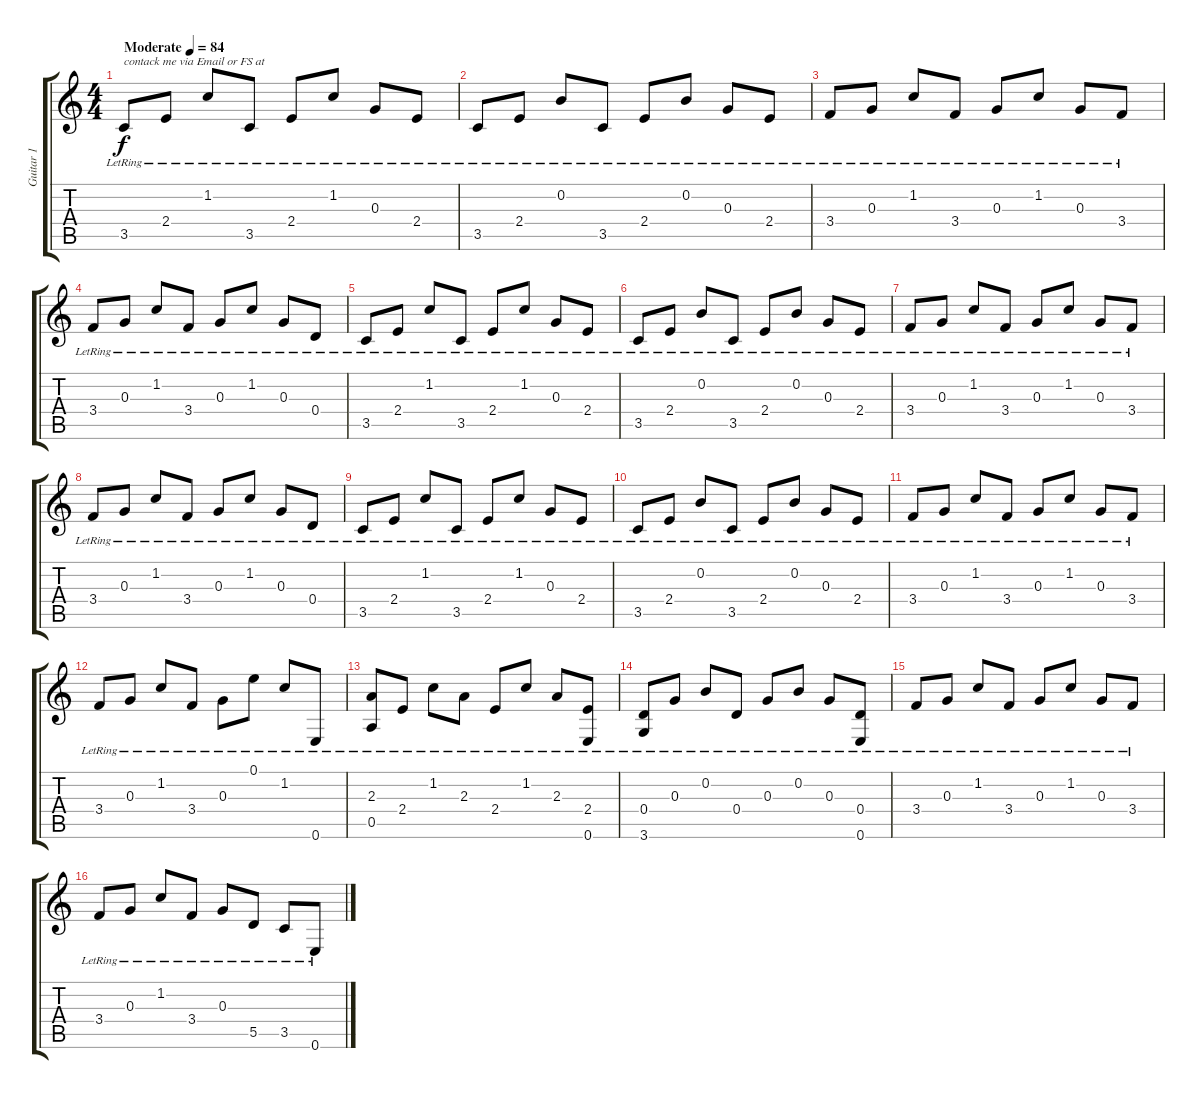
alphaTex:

\track ("Guitar 1" "Guitar 1") {instrument acousticguitarsteel}
\staff {score tabs}
\tuning (E4 B3 G3 D3 A2 E2) {hide}
\ts (4 4)
\tempo (84 "Moderate")
\clef g2
\ks c
3.5{lr}.8{txt "contack me via Email or FS at" dy f instrument acousticguitarsteel} 2.4{lr}.8 1.2{lr}.8 3.5{lr}.8 2.4{lr}.8 1.2{lr}.8 0.3{lr}.8 2.4{lr}.8 |
3.5{lr}.8 2.4{lr}.8 0.2{lr}.8 3.5{lr}.8 2.4{lr}.8 0.2{lr}.8 0.3{lr}.8 2.4{lr}.8 |
3.4{lr}.8 0.3{lr}.8 1.2{lr}.8 3.4{lr}.8 0.3{lr}.8 1.2{lr}.8 0.3{lr}.8 3.4{lr}.8 |
3.4{lr}.8 0.3{lr}.8 1.2{lr}.8 3.4{lr}.8 0.3{lr}.8 1.2{lr}.8 0.3{lr}.8 0.4{lr}.8 |
3.5{lr}.8 2.4{lr}.8 1.2{lr}.8 3.5{lr}.8 2.4{lr}.8 1.2{lr}.8 0.3{lr}.8 2.4{lr}.8 |
3.5{lr}.8 2.4{lr}.8 0.2{lr}.8 3.5{lr}.8 2.4{lr}.8 0.2{lr}.8 0.3{lr}.8 2.4{lr}.8 |
3.4{lr}.8 0.3{lr}.8 1.2{lr}.8 3.4{lr}.8 0.3{lr}.8 1.2{lr}.8 0.3{lr}.8 3.4{lr}.8 |
3.4{lr}.8 0.3{lr}.8 1.2{lr}.8 3.4{lr}.8 0.3{lr}.8 1.2{lr}.8 0.3{lr}.8 0.4{lr}.8 |
3.5{lr}.8 2.4{lr}.8 1.2{lr}.8 3.5{lr}.8 2.4{lr}.8 1.2{lr}.8 0.3{lr}.8 2.4{lr}.8 |
3.5{lr}.8 2.4{lr}.8 0.2{lr}.8 3.5{lr}.8 2.4{lr}.8 0.2{lr}.8 0.3{lr}.8 2.4{lr}.8 |
3.4{lr}.8 0.3{lr}.8 1.2{lr}.8 3.4{lr}.8 0.3{lr}.8 1.2{lr}.8 0.3{lr}.8 3.4{lr}.8 |
3.4{lr}.8 0.3{lr}.8 1.2{lr}.8 3.4{lr}.8 0.3{lr}.8 0.1{lr}.8 1.2{lr}.8 0.6{lr}.8 |
(2.3{lr} 0.5{lr}).8 2.4{lr}.8 1.2{lr}.8 2.3{lr}.8 2.4{lr}.8 1.2{lr}.8 2.3{lr}.8 (2.4{lr} 0.6{lr}).8 |
(0.4{lr} 3.6{lr}).8 0.3{lr}.8 0.2{lr}.8 0.4{lr}.8 0.3{lr}.8 0.2{lr}.8 0.3{lr}.8 (0.4{lr} 0.6{lr}).8 |
3.4{lr}.8 0.3{lr}.8 1.2{lr}.8 3.4{lr}.8 0.3{lr}.8 1.2{lr}.8 0.3{lr}.8 3.4{lr}.8 |
3.4{lr}.8 0.3{lr}.8 1.2{lr}.8 3.4{lr}.8 0.3{lr}.8 5.5{lr}.8 3.5{lr}.8 0.6{lr}.8
